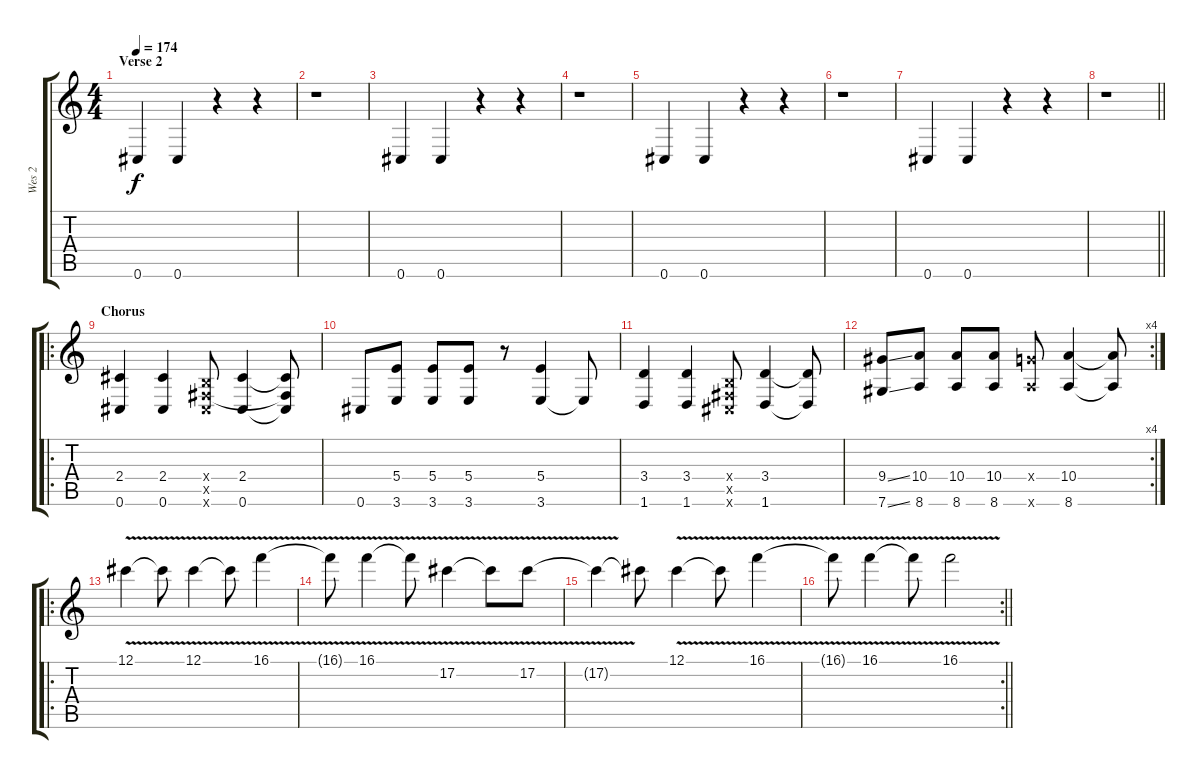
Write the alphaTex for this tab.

\track ("Wes 2" "Wes 2") {instrument distortionguitar}
\staff {score tabs}
\tuning (Db4 Ab3 E3 B2 Gb2 Db2) {hide}
\ts (4 4)
\section ("" "Verse 2")
\tempo 174
\clef g2
\ks c
0.6.4{dy f} 0.6.4 r.4 r.4 |
r.1 |
0.6.4 0.6.4 r.4 r.4 |
r.1 |
0.6.4 0.6.4 r.4 r.4 |
r.1 |
0.6.4 0.6.4 r.4 r.4 |
\barLineRight lightlight
r.1 |
\ro
\section ("" "Chorus")
(2.4 0.6).4 (2.4 0.6).4 (0.4{x} 0.5{x} 0.6{x}).8 (2.4 0.6).4 (2.4{t} 0.5{t} 0.6{t}).8 |
0.6.8 (5.4 3.6).8 (5.4 3.6).8 (5.4 3.6).8 r.8 (5.4 3.6).4 3.6{t}.8 |
(3.4 1.6).4 (3.4 1.6).4 (0.4{x} 0.5{x} 0.6{x}).8 (3.4 1.6).4 (3.4{t} 1.6{t}).8 |
\rc 4
(9.4{ss} 7.6{ss}).8 (10.4 8.6).8 (10.4 8.6).8 (10.4 8.6).8 (8.4{x} 8.6{x}).8 (10.4 8.6).4 (10.4{t} 8.6{t}).8 |
\ro
12.1{v}.4 12.1{t}.8 12.1{v}.4 12.1{t}.8 16.1{v}.4 |
16.1{t}.8 16.1{v}.4 16.1{t}.8 17.2{v}.4 17.2{t}.8 17.2{v}.8 |
17.2{t}.4 17.2{t}.8 12.1{v}.4 12.1{t}.8 16.1{v}.4 |
\rc 2
\barLineRight lightlight
16.1{t}.8 16.1{v}.4 16.1{t}.8 16.1{v}.2
